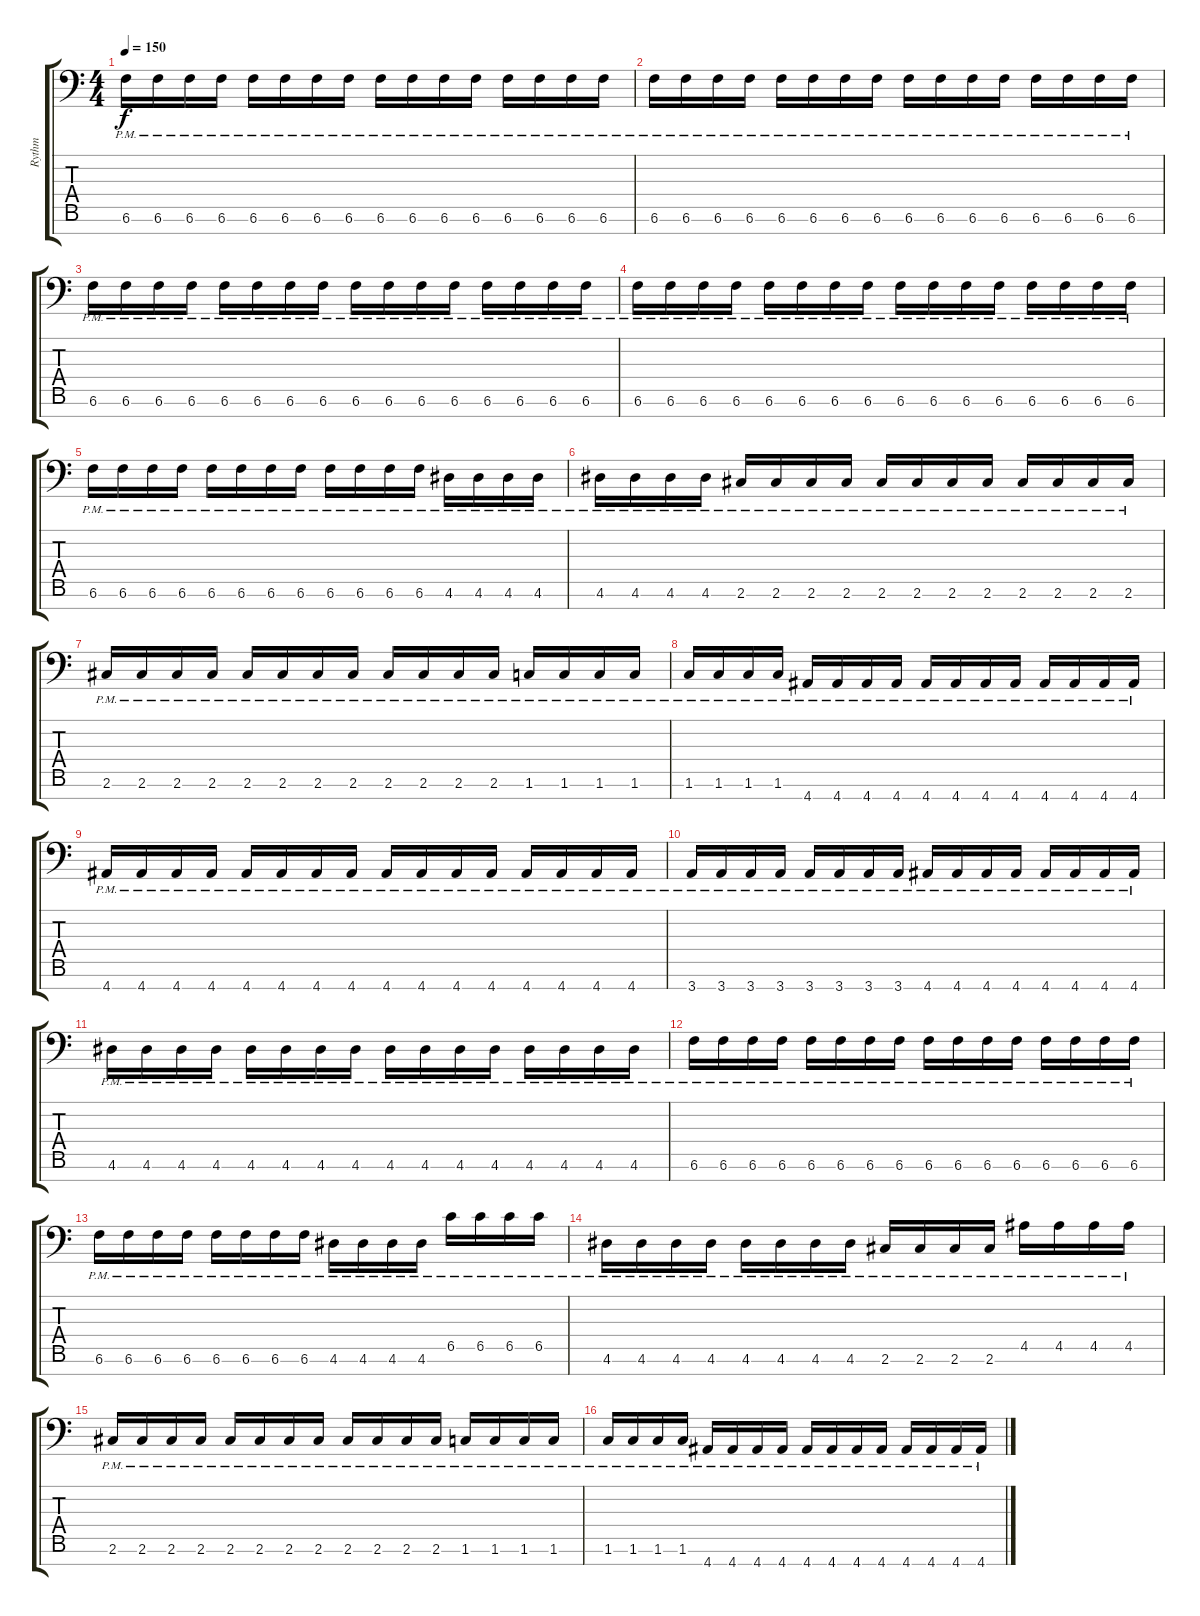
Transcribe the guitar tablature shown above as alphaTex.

\track ("Rythm" "Rythm") {instrument distortionguitar}
\staff {score tabs}
\tuning (Eb4 B3 Gb3 B2 Gb2 B1 Gb1) {hide}
\ts (4 4)
\tempo 150
\clef f4
\ks c
6.6{pm}.16{dy f} 6.6{pm}.16 6.6{pm}.16 6.6{pm}.16 6.6{pm}.16 6.6{pm}.16 6.6{pm}.16 6.6{pm}.16 6.6{pm}.16 6.6{pm}.16 6.6{pm}.16 6.6{pm}.16 6.6{pm}.16 6.6{pm}.16 6.6{pm}.16 6.6{pm}.16 |
6.6{pm}.16 6.6{pm}.16 6.6{pm}.16 6.6{pm}.16 6.6{pm}.16 6.6{pm}.16 6.6{pm}.16 6.6{pm}.16 6.6{pm}.16 6.6{pm}.16 6.6{pm}.16 6.6{pm}.16 6.6{pm}.16 6.6{pm}.16 6.6{pm}.16 6.6{pm}.16 |
6.6{pm}.16 6.6{pm}.16 6.6{pm}.16 6.6{pm}.16 6.6{pm}.16 6.6{pm}.16 6.6{pm}.16 6.6{pm}.16 6.6{pm}.16 6.6{pm}.16 6.6{pm}.16 6.6{pm}.16 6.6{pm}.16 6.6{pm}.16 6.6{pm}.16 6.6{pm}.16 |
6.6{pm}.16 6.6{pm}.16 6.6{pm}.16 6.6{pm}.16 6.6{pm}.16 6.6{pm}.16 6.6{pm}.16 6.6{pm}.16 6.6{pm}.16 6.6{pm}.16 6.6{pm}.16 6.6{pm}.16 6.6{pm}.16 6.6{pm}.16 6.6{pm}.16 6.6{pm}.16 |
6.6{pm}.16 6.6{pm}.16 6.6{pm}.16 6.6{pm}.16 6.6{pm}.16 6.6{pm}.16 6.6{pm}.16 6.6{pm}.16 6.6{pm}.16 6.6{pm}.16 6.6{pm}.16 6.6{pm}.16 4.6{pm}.16 4.6{pm}.16 4.6{pm}.16 4.6{pm}.16 |
4.6{pm}.16 4.6{pm}.16 4.6{pm}.16 4.6{pm}.16 2.6{pm}.16 2.6{pm}.16 2.6{pm}.16 2.6{pm}.16 2.6{pm}.16 2.6{pm}.16 2.6{pm}.16 2.6{pm}.16 2.6{pm}.16 2.6{pm}.16 2.6{pm}.16 2.6{pm}.16 |
2.6{pm}.16 2.6{pm}.16 2.6{pm}.16 2.6{pm}.16 2.6{pm}.16 2.6{pm}.16 2.6{pm}.16 2.6{pm}.16 2.6{pm}.16 2.6{pm}.16 2.6{pm}.16 2.6{pm}.16 1.6{pm}.16 1.6{pm}.16 1.6{pm}.16 1.6{pm}.16 |
1.6{pm}.16 1.6{pm}.16 1.6{pm}.16 1.6{pm}.16 4.7{pm}.16 4.7{pm}.16 4.7{pm}.16 4.7{pm}.16 4.7{pm}.16 4.7{pm}.16 4.7{pm}.16 4.7{pm}.16 4.7{pm}.16 4.7{pm}.16 4.7{pm}.16 4.7{pm}.16 |
4.7{pm}.16 4.7{pm}.16 4.7{pm}.16 4.7{pm}.16 4.7{pm}.16 4.7{pm}.16 4.7{pm}.16 4.7{pm}.16 4.7{pm}.16 4.7{pm}.16 4.7{pm}.16 4.7{pm}.16 4.7{pm}.16 4.7{pm}.16 4.7{pm}.16 4.7{pm}.16 |
3.7{pm}.16 3.7{pm}.16 3.7{pm}.16 3.7{pm}.16 3.7{pm}.16 3.7{pm}.16 3.7{pm}.16 3.7{pm}.16 4.7{pm}.16 4.7{pm}.16 4.7{pm}.16 4.7{pm}.16 4.7{pm}.16 4.7{pm}.16 4.7{pm}.16 4.7{pm}.16 |
4.6{pm}.16 4.6{pm}.16 4.6{pm}.16 4.6{pm}.16 4.6{pm}.16 4.6{pm}.16 4.6{pm}.16 4.6{pm}.16 4.6{pm}.16 4.6{pm}.16 4.6{pm}.16 4.6{pm}.16 4.6{pm}.16 4.6{pm}.16 4.6{pm}.16 4.6{pm}.16 |
6.6{pm}.16 6.6{pm}.16 6.6{pm}.16 6.6{pm}.16 6.6{pm}.16 6.6{pm}.16 6.6{pm}.16 6.6{pm}.16 6.6{pm}.16 6.6{pm}.16 6.6{pm}.16 6.6{pm}.16 6.6{pm}.16 6.6{pm}.16 6.6{pm}.16 6.6{pm}.16 |
6.6{pm}.16 6.6{pm}.16 6.6{pm}.16 6.6{pm}.16 6.6{pm}.16 6.6{pm}.16 6.6{pm}.16 6.6{pm}.16 4.6{pm}.16 4.6{pm}.16 4.6{pm}.16 4.6{pm}.16 6.5{pm}.16 6.5{pm}.16 6.5{pm}.16 6.5{pm}.16 |
4.6{pm}.16 4.6{pm}.16 4.6{pm}.16 4.6{pm}.16 4.6{pm}.16 4.6{pm}.16 4.6{pm}.16 4.6{pm}.16 2.6{pm}.16 2.6{pm}.16 2.6{pm}.16 2.6{pm}.16 4.5{pm}.16 4.5{pm}.16 4.5{pm}.16 4.5{pm}.16 |
2.6{pm}.16 2.6{pm}.16 2.6{pm}.16 2.6{pm}.16 2.6{pm}.16 2.6{pm}.16 2.6{pm}.16 2.6{pm}.16 2.6{pm}.16 2.6{pm}.16 2.6{pm}.16 2.6{pm}.16 1.6{pm}.16 1.6{pm}.16 1.6{pm}.16 1.6{pm}.16 |
1.6{pm}.16 1.6{pm}.16 1.6{pm}.16 1.6{pm}.16 4.7{pm}.16 4.7{pm}.16 4.7{pm}.16 4.7{pm}.16 4.7{pm}.16 4.7{pm}.16 4.7{pm}.16 4.7{pm}.16 4.7{pm}.16 4.7{pm}.16 4.7{pm}.16 4.7{pm}.16
